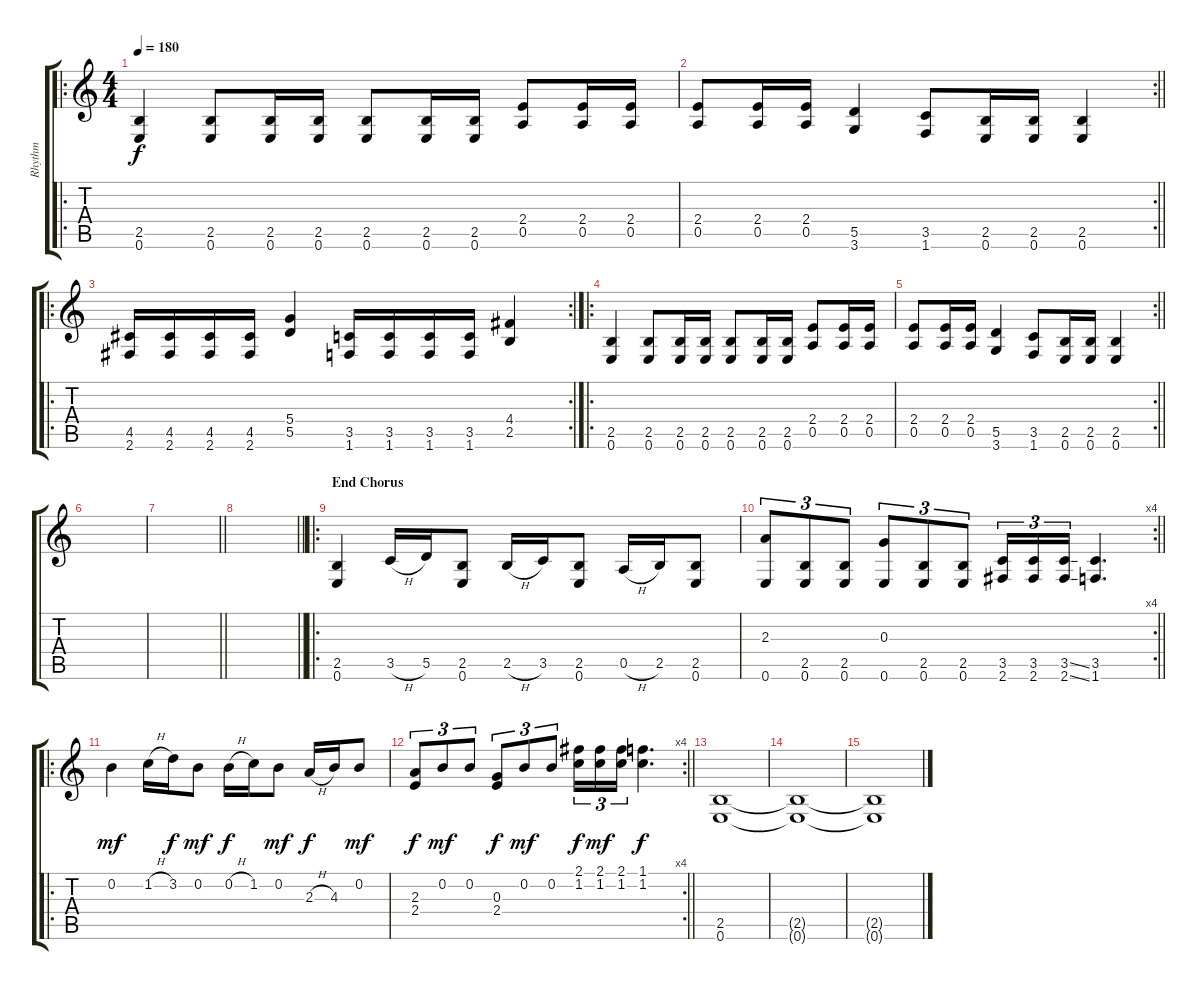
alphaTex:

\track ("Rhythm" "Rhythm") {instrument distortionguitar}
\staff {score tabs}
\tuning (E4 B3 G3 D3 A2 E2) {hide}
\ro
\ts (4 4)
\tempo 180
\clef g2
\ks c
(2.5 0.6).4{dy f} (2.5 0.6).8 (2.5 0.6).16 (2.5 0.6).16 (2.5 0.6).8 (2.5 0.6).16 (2.5 0.6).16 (2.4 0.5).8 (2.4 0.5).16 (2.4 0.5).16 |
\rc 2
\barLineRight lightlight
(2.4 0.5).8 (2.4 0.5).16 (2.4 0.5).16 (5.5 3.6).4 (3.5 1.6).8 (2.5 0.6).16 (2.5 0.6).16 (2.5 0.6).4 |
\ro
\rc 2
(4.5 2.6).16 (4.5 2.6).16 (4.5 2.6).16 (4.5 2.6).16 (5.4 5.5).4 (3.5 1.6).16 (3.5 1.6).16 (3.5 1.6).16 (3.5 1.6).16 (4.4 2.5).4 |
\ro
(2.5 0.6).4 (2.5 0.6).8 (2.5 0.6).16 (2.5 0.6).16 (2.5 0.6).8 (2.5 0.6).16 (2.5 0.6).16 (2.4 0.5).8 (2.4 0.5).16 (2.4 0.5).16 |
\rc 2
\barLineRight lightlight
(2.4 0.5).8 (2.4 0.5).16 (2.4 0.5).16 (5.5 3.6).4 (3.5 1.6).8 (2.5 0.6).16 (2.5 0.6).16 (2.5 0.6).4 |
|
\barLineRight lightlight
|
\barLineRight lightlight
|
\ro
\section ("" "End Chorus")
(2.5 0.6).4 3.5{h}.16 5.5.16 (2.5 0.6).8 2.5{h}.16 3.5.16 (2.5 0.6).8 0.5{h}.16 2.5.16 (2.5 0.6).8 |
\rc 4
\barLineRight lightlight
(2.3 0.6).8{tu (3 2)} (2.5 0.6).8{tu (3 2)} (2.5 0.6).8{tu (3 2)} (0.3 0.6).8{tu (3 2)} (2.5 0.6).8{tu (3 2)} (2.5 0.6).8{tu (3 2)} (3.5 2.6).16{tu (3 2)} (3.5 2.6).16{tu (3 2)} (3.5{ss} 2.6{ss}).16{tu (3 2)} (3.5 1.6).4{d} |
\ro
0.2.4{dy mf} 1.2{h}.16 3.2.16{dy f} 0.2.8{dy mf} 0.2{h}.16{dy f} 1.2.16 0.2.8{dy mf} 2.3{h}.16{dy f} 4.3.16 0.2.8{dy mf} |
\rc 4
\barLineRight lightlight
(2.3 2.4).8{tu (3 2) dy f} 0.2.8{tu (3 2) dy mf} 0.2.8{tu (3 2)} (0.3 2.4).8{tu (3 2) dy f} 0.2.8{tu (3 2) dy mf} 0.2.8{tu (3 2)} (2.1 1.2).16{tu (3 2) dy f} (2.1 1.2).16{tu (3 2) dy mf} (2.1 1.2).16{tu (3 2)} (1.1 1.2).4{d dy f} |
(2.5 0.6).1{volume 0} |
(2.5{t} 0.6{t}).1 |
(2.5{t} 0.6{t}).1
